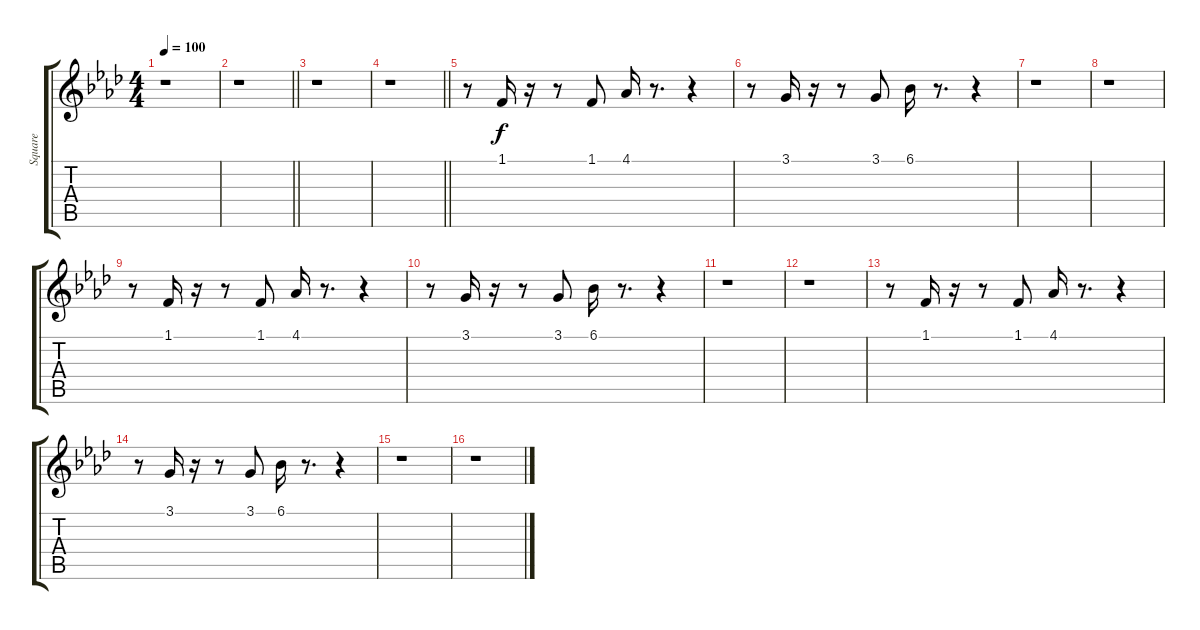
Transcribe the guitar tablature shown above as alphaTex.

\track ("Square" "Square") {instrument lead1square}
\staff {score tabs}
\tuning (E4 B3 G3 D3 A2 E2) {hide}
\ts (4 4)
\tempo 100
\clef g2
\ks ab
r.1{dy f} |
\barLineRight lightlight
r.1 |
r.1 |
\barLineRight lightlight
r.1 |
r.8 1.1.16 r.16 r.8 1.1.8 4.1.16 r.8{d} r.4 |
r.8 3.1.16 r.16 r.8 3.1.8 6.1.16 r.8{d} r.4 |
r.1 |
r.1 |
r.8 1.1.16 r.16 r.8 1.1.8 4.1.16 r.8{d} r.4 |
r.8 3.1.16 r.16 r.8 3.1.8 6.1.16 r.8{d} r.4 |
r.1 |
r.1 |
r.8 1.1.16 r.16 r.8 1.1.8 4.1.16 r.8{d} r.4 |
r.8 3.1.16 r.16 r.8 3.1.8 6.1.16 r.8{d} r.4 |
r.1 |
r.1
